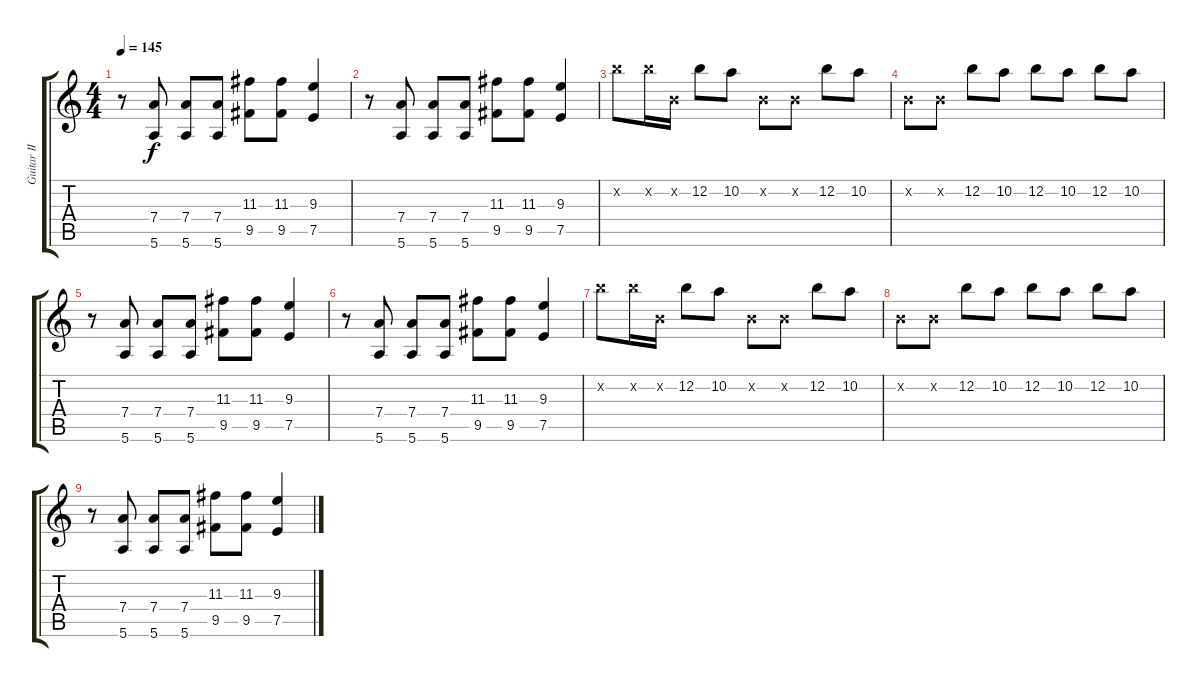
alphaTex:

\track ("Guitar II - Isaac Brock" "Guitar II ") {instrument distortionguitar}
\staff {score tabs}
\tuning (E4 B3 G3 D3 A2 E2) {hide}
\ts (4 4)
\tempo 145
\clef g2
\ks c
r.8{dy f} (7.4 5.6).8 (7.4 5.6).8 (7.4 5.6).8 (11.3 9.5).8 (11.3 9.5).8 (9.3 7.5).4 |
r.8 (7.4 5.6).8 (7.4 5.6).8 (7.4 5.6).8 (11.3 9.5).8 (11.3 9.5).8 (9.3 7.5).4 |
12.2{x}.8 12.2{x}.16 0.2{x}.16 12.2.8 10.2.8 0.2{x}.8 0.2{x}.8 12.2.8 10.2.8 |
0.2{x}.8 0.2{x}.8 12.2.8 10.2.8 12.2.8 10.2.8 12.2.8 10.2.8 |
r.8 (7.4 5.6).8 (7.4 5.6).8 (7.4 5.6).8 (11.3 9.5).8 (11.3 9.5).8 (9.3 7.5).4 |
r.8 (7.4 5.6).8 (7.4 5.6).8 (7.4 5.6).8 (11.3 9.5).8 (11.3 9.5).8 (9.3 7.5).4 |
12.2{x}.8 12.2{x}.16 0.2{x}.16 12.2.8 10.2.8 0.2{x}.8 0.2{x}.8 12.2.8 10.2.8 |
0.2{x}.8 0.2{x}.8 12.2.8 10.2.8 12.2.8 10.2.8 12.2.8 10.2.8 |
r.8 (7.4 5.6).8 (7.4 5.6).8 (7.4 5.6).8 (11.3 9.5).8 (11.3 9.5).8 (9.3 7.5).4
